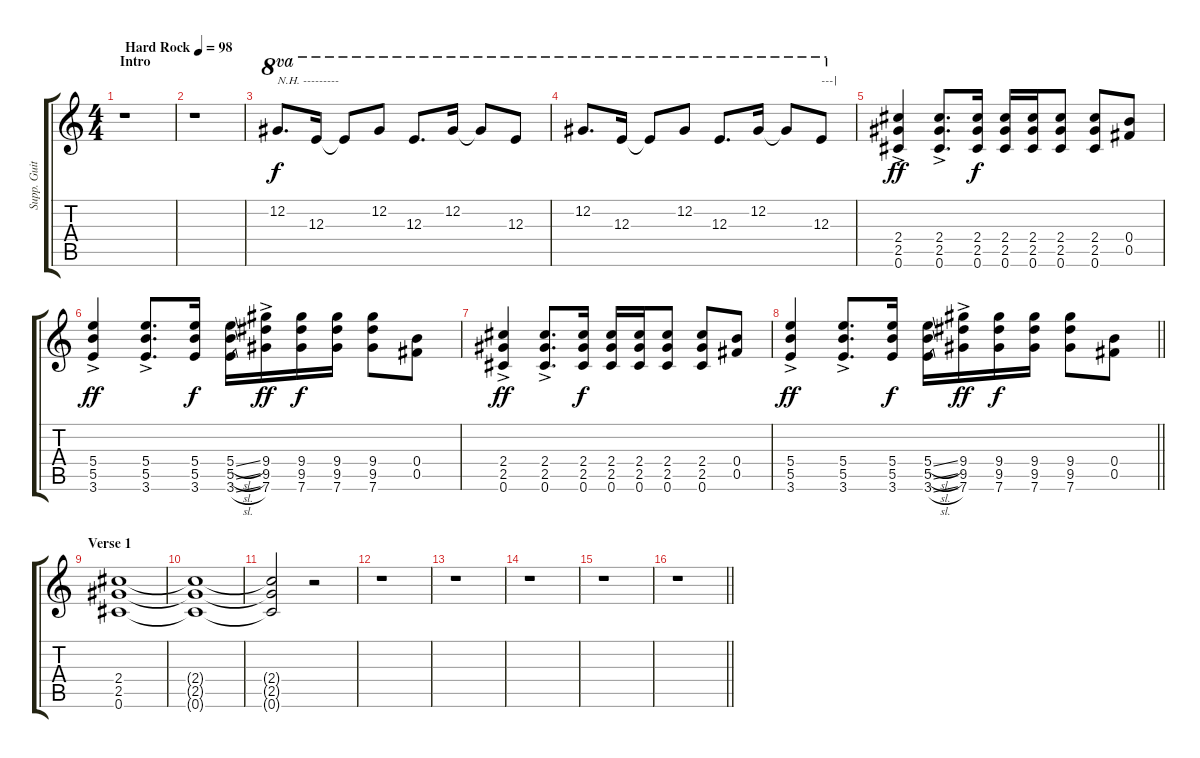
\track ("Supp. Guitar" "Supp. Guit") {instrument electricguitarclean}
\staff {score tabs}
\tuning (Db4 Ab3 E3 B2 Gb2 Db2) {hide}
\ts (4 4)
\section ("" "Intro")
\tempo (98 "Hard Rock")
\clef g2
\ks c
r.1{dy f instrument electricguitarclean} |
r.1 |
12.2.8{d ot 8va txt "N.H. ---------"} 12.3.16{ot 8va} 12.3{t}.8{ot 8va} 12.2.8{ot 8va} 12.3.8{d ot 8va} 12.2.16{ot 8va} 12.2{t}.8{ot 8va} 12.3.8{ot 8va} |
12.2.8{d ot 8va} 12.3.16{ot 8va} 12.3{t}.8{ot 8va} 12.2.8{ot 8va} 12.3.8{d ot 8va} 12.2.16{ot 8va} 12.2{t}.8{ot 8va} 12.3.8{ot 8va txt "---|"} |
(2.4{ac} 2.5{ac} 0.6{ac}).4{ot 8vb dy ff instrument distortionguitar} (2.4{ac} 2.5{ac} 0.6{ac}).8{d ot 8vb} (2.4 2.5 0.6).16{ot 8vb dy f} (2.4 2.5 0.6).16{ot 8vb} (2.4 2.5 0.6).16{ot 8vb} (2.4 2.5 0.6).8{ot 8vb} (2.4 2.5 0.6).8{ot 8vb} (0.4 0.5).8{ot 8vb} |
(5.4{ac} 5.5{ac} 3.6{ac}).4{ot 8vb dy ff} (5.4{ac} 5.5{ac} 3.6{ac}).8{d ot 8vb} (5.4 5.5 3.6).16{ot 8vb dy f} (5.4{sl} 5.5{sl} 3.6{sl}).16{ot 8vb} (9.4{ac} 9.5{ac} 7.6{ac}).16{ot 8vb dy ff} (9.4 9.5 7.6).16{ot 8vb dy f} (9.4 9.5 7.6).16{ot 8vb} (9.4 9.5 7.6).8{ot 8vb} (0.4 0.5).8{ot 8vb} |
(2.4{ac} 2.5{ac} 0.6{ac}).4{ot 8vb dy ff} (2.4{ac} 2.5{ac} 0.6{ac}).8{d ot 8vb} (2.4 2.5 0.6).16{ot 8vb dy f} (2.4 2.5 0.6).16{ot 8vb} (2.4 2.5 0.6).16{ot 8vb} (2.4 2.5 0.6).8{ot 8vb} (2.4 2.5 0.6).8{ot 8vb} (0.4 0.5).8{ot 8vb} |
\barLineRight lightlight
(5.4{ac} 5.5{ac} 3.6{ac}).4{ot 8vb dy ff} (5.4{ac} 5.5{ac} 3.6{ac}).8{d ot 8vb} (5.4 5.5 3.6).16{ot 8vb dy f} (5.4{sl} 5.5{sl} 3.6{sl}).16{ot 8vb} (9.4{ac} 9.5{ac} 7.6{ac}).16{ot 8vb dy ff} (9.4 9.5 7.6).16{ot 8vb dy f} (9.4 9.5 7.6).16{ot 8vb} (9.4 9.5 7.6).8{ot 8vb} (0.4 0.5).8{ot 8vb} |
\section ("" "Verse 1")
(2.4 2.5 0.6).1{ot 8vb} |
(2.4{t} 2.5{t} 0.6{t}).1{ot 8vb} |
(2.4{t} 2.5{t} 0.6{t}).2{ot 8vb} r.2 |
r.1 |
r.1 |
r.1 |
r.1 |
\barLineRight lightlight
r.1
